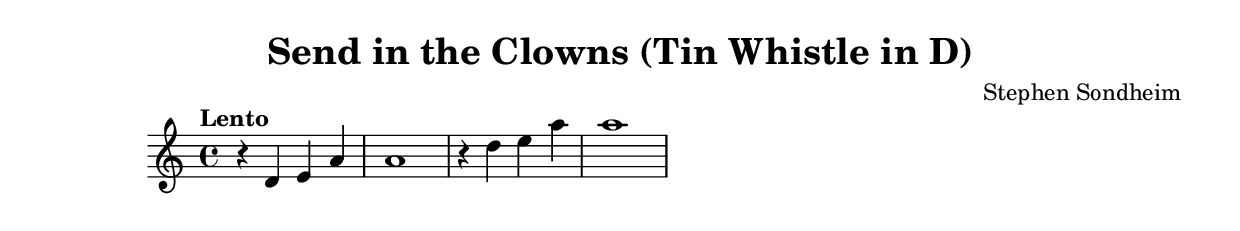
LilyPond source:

\version "2.24.4"

\header {
  title = "Send in the Clowns (Tin Whistle in D)"
  composer = "Stephen Sondheim"
}

melody = \relative d' {
  \key c \major
  \time 4/4
  \tempo "Lento"
  
  % Levare
  r4 d4 e a |
  % Introduzione (prima frase)
  a1 |
  r4 d4 e a |
  a1 |
   
}

\score {
  \new Staff {
    \clef treble
    \melody
  }
  \layout { }
  \midi { tempoWholesPerMinute = #60 }
}